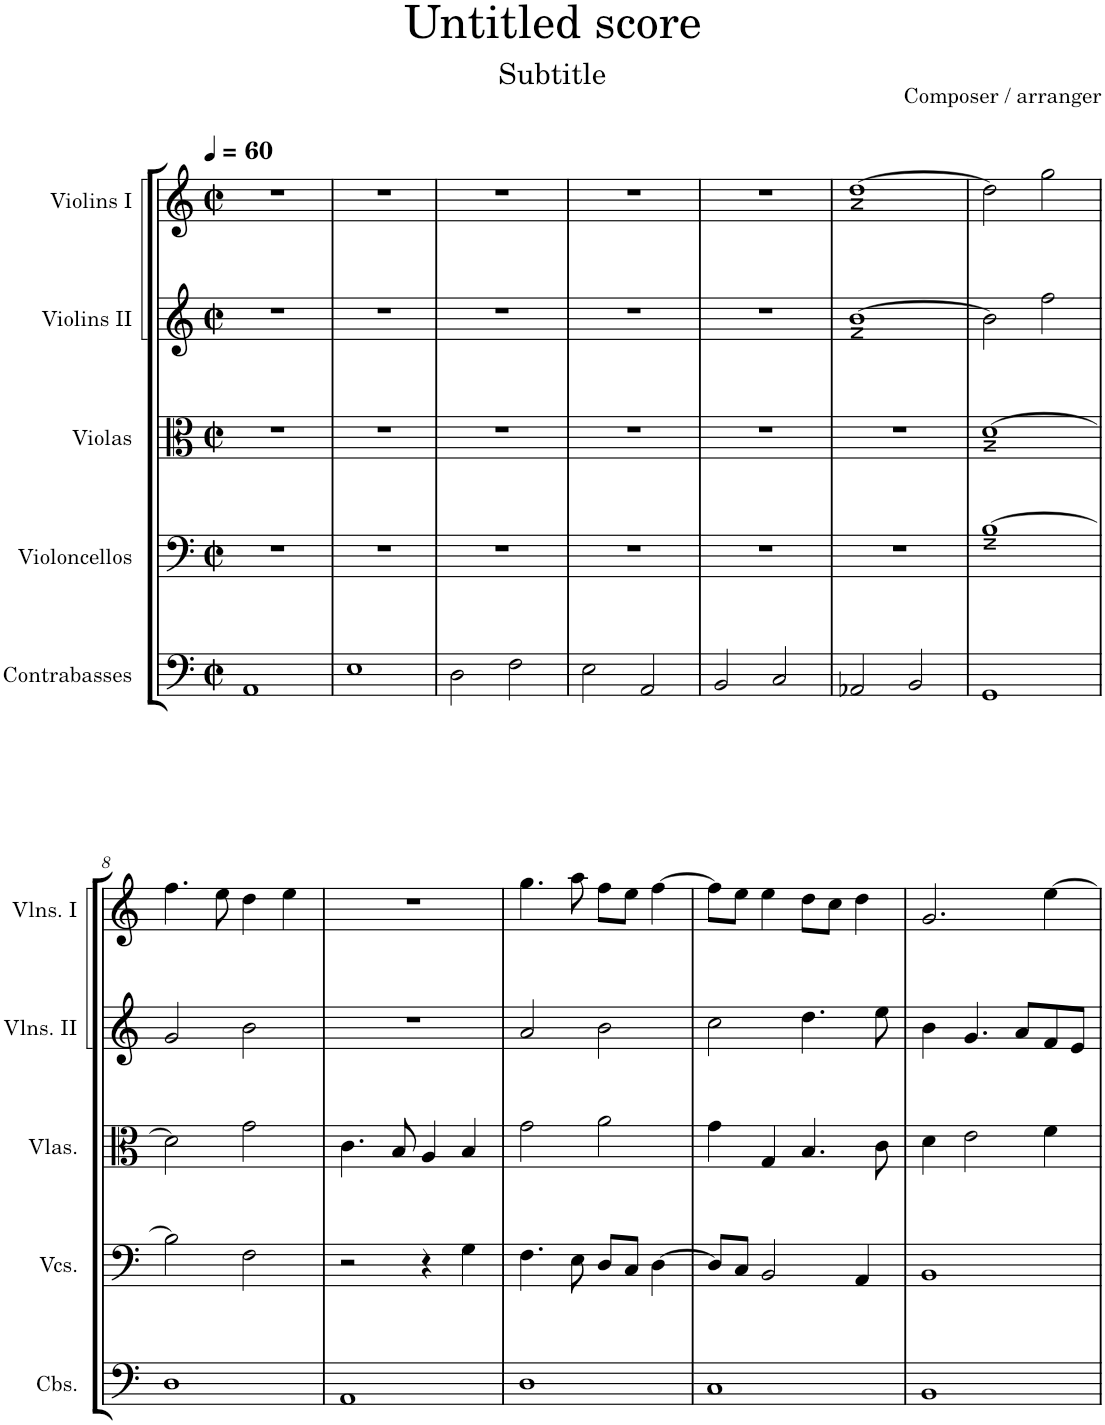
**kern	**kern	**kern	**kern	**kern
*part5	*part4	*part3	*part2	*part1
*staff5	*staff4	*staff3	*staff2	*staff1
*I"Contrabasses	*I"Violoncellos	*I"Violas	*I"Violins II	*I"Violins I
*I'Cbs.	*I'Vcs.	*I'Vlas.	*I'Vlns. II	*I'Vlns. I
*clefF4	*clefF4	*clefC3	*clefG2	*clefG2
*Trd7c12	*	*	*	*
*k[]	*k[]	*k[]	*k[]	*k[]
*M2/2	*M2/2	*M2/2	*M2/2	*M2/2
*met(c|)	*met(c|)	*met(c|)	*met(c|)	*met(c|)
*MM60	*MM60	*MM60	*MM60	*MM60
=1	=1	=1	=1	=1
1AA	1r	1r	1r	1r
=2	=2	=2	=2	=2
1E	1r	1r	1r	1r
=3	=3	=3	=3	=3
2D\	1r	1r	1r	1r
2F\	.	.	.	.
=4	=4	=4	=4	=4
2E\	1r	1r	1r	1r
2AA/	.	.	.	.
=5	=5	=5	=5	=5
2BB/	1r	1r	1r	1r
2C/	.	.	.	.
=6	=6	=6	=6	=6
2AA-X/	1r	1r	[1b@4@	[1dd@4@
.	.	.	.	.
2BB/	.	.	.	.
.	.	.	.	.
=7	=7	=7	=7	=7
1GG	[1B@4@	[1d@4@	2b\]	2dd\]
.	.	.	.	.
.	.	.	2ff\	2gg\
.	.	.	.	.
!!LO:LB:g=z
=8	=8	=8	=8	=8
1D	2B\]	2d\]	2g/	4.ff\
.	.	.	.	8ee\
.	2F\	2g\	2b\	4dd\
.	.	.	.	4ee\
=9	=9	=9	=9	=9
1AA	2r	4.c\	1r	1r
.	.	8B/	.	.
.	4r	4A/	.	.
.	4G\	4B/	.	.
=10	=10	=10	=10	=10
1D	4.F\	2g\	2a/	4.gg\
.	8E\	.	.	8aa\
.	8D/L	2a\	2b\	8ff\L
.	8C/J	.	.	8ee\J
.	[4D\	.	.	[4ff\
=11	=11	=11	=11	=11
1C	8D/L]	4g\	2cc\	8ff\L]
.	8C/J	.	.	8ee\J
.	2BB/	4G/	.	4ee\
.	.	4.B/	4.dd\	8dd\L
.	.	.	.	8cc\J
.	4AA/	.	.	4dd\
.	.	8c\	8ee\	.
=12	=12	=12	=12	=12
1BB	1BB	4d\	4b\	2.g/
.	.	2e\	4.g/	.
.	.	.	8a/L	.
.	.	4f\	8f/	[4ee\
.	.	.	8e/J	.
=	=	=	=	=
*-	*-	*-	*-	*-
